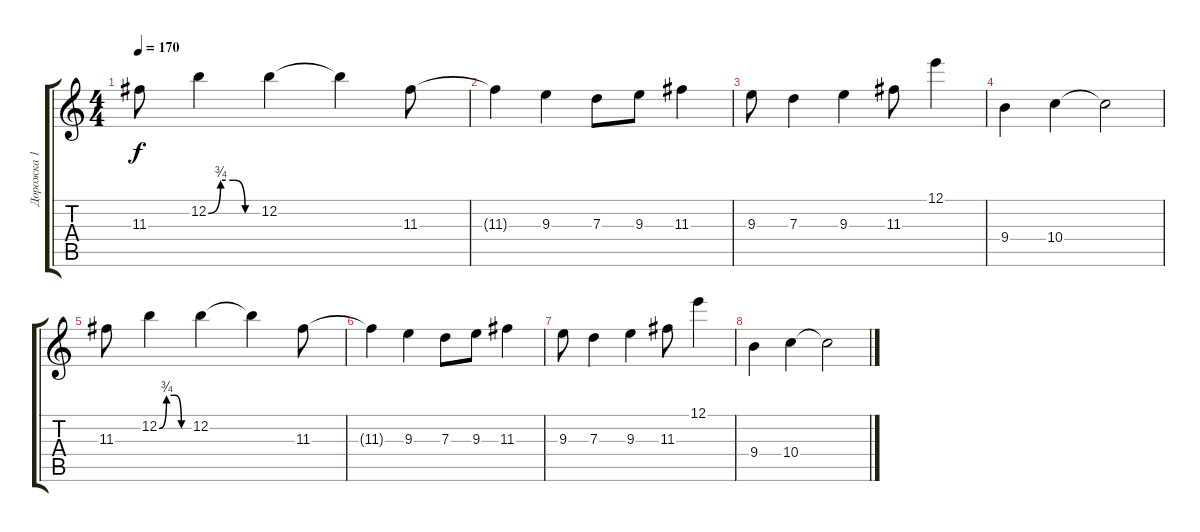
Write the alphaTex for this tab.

\track ("Дорожка 1" "Дорожка 1") {instrument distortionguitar}
\staff {score tabs}
\tuning (E4 B3 G3 D3 A2 E2) {hide}
\ts (4 4)
\tempo 170
\clef g2
\ks c
11.3.8{dy f instrument distortionguitar} 12.2{be (custom 0 0 15 3 30 3 32 3 45 0 60 0)}.4 12.2.4 12.2{t}.4 11.3.8 |
11.3{t}.4 9.3.4 7.3.8 9.3.8 11.3.4 |
9.3.8 7.3.4 9.3.4 11.3.8 12.1.4 |
9.4.4 10.4.4 10.4{t}.2 |
11.3.8 12.2{be (custom 0 0 15 3 30 3 32 3 45 0 60 0)}.4 12.2.4 12.2{t}.4 11.3.8 |
11.3{t}.4 9.3.4 7.3.8 9.3.8 11.3.4 |
9.3.8 7.3.4 9.3.4 11.3.8 12.1.4 |
9.4.4 10.4.4 10.4{t}.2
